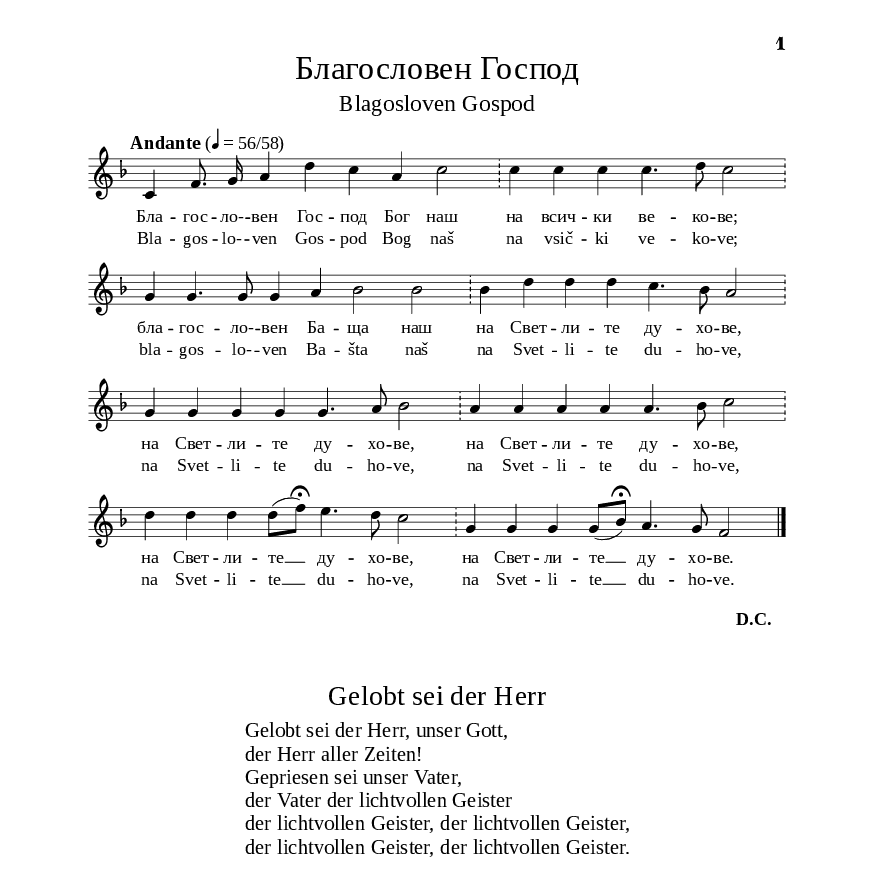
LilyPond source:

\version "2.24.3"

% include paper part and global functions
\include "include/globals.ily"

\bookpart {




  \label #'ref040
  \tocItem \markup "Благословен Господ – Blagosloven Gospod"
  \include "include/bookpart-paper.ily"
  \score {
    \include "include/score-layout.ily"

    \new Voice \absolute {
      \clef treble
      \omit Score.TimeSignature
      \cadenzaOn % allows custom bar lines
      \key f \major
      \tempoFunc "Andante" 4 "56/58"
      \autoBeamOff
      c'4 f'8. g'16 a'4 d'' c'' a' c''2 \bar"!" c''4 c'' c'' c''4. d''8 c''2 \bar"!" \break
      g'4 g'4. g'8 g'4 a' bes'2 bes' \bar"!" bes'4 d'' d'' d'' c''4. bes'8 a'2 \bar"!" \break
      g'4 g' g' g' g'4. a'8 bes'2 \bar"!" a'4 a' a' a' a'4. bes'8 c''2 \bar"!" \break
      d''4 d'' d'' d''8 ([f'']) \fermata e''4. d''8 c''2 \bar"!" g'4 g' g' g'8 ([ bes' ]) \fermata a'4. g'8 f'2 \bar "|."
    }
    \addlyrics {
      Бла -- гос --
      "ло-" -- вен Гос -- под Бог наш на всич -- ки ве
      -- ко -- ве; бла -- гос -- "ло-" -- вен Ба -- ща наш
      на Свет -- ли -- те ду -- хо -- ве, на Свет --
      ли -- те ду -- хо -- ве, на Свет -- ли -- те ду
      -- хо -- ве, на Свет -- ли -- те __ ду -- хо -- ве,
      на Свет -- ли -- те __ ду -- хо -- ве.}


      \addlyrics {
        Bla -- gos --
        "lo-" -- ven Gos -- pod Bog naš na vsič -- ki ve
        -- ko -- ve; bla -- gos -- "lo-" -- ven Ba -- šta naš
        na Svet -- li -- te du -- ho -- ve, na Svet --
        li -- te du -- ho -- ve, na Svet -- li -- te du
        -- ho -- ve, na Svet -- li -- te __ du -- ho -- ve,
        na Svet -- li -- te __ du -- ho -- ve.}

        \header {
          title = \titleFunc "Благословен Господ" "Blagosloven Gospod"
        }

        \midi{}

      } % score

       \markup \empty-one

      \markup \dc-one "D.C."

       \markup \empty-two

      % include foreign translation(s) of the song
      \version "2.24.3"

\markup \fill-line { \fontsize #deTitleFontSize "Gelobt sei der Herr" }
\markup \null
\markup \null
\markup \abs-fontsize #10 {
  \hspace #20
  \override #`(baseline-skip . ,deCoupletBaselineSkip)

  \column {

    \line { " "Gelobt sei der Herr, unser Gott,}

    \line { " "der Herr aller Zeiten!}

    \line { " "Gepriesen sei unser Vater,}

    \line { " "der Vater der lichtvollen Geister}

    \line { " "der lichtvollen Geister, der lichtvollen Geister,  }
    \line { " "der lichtvollen Geister, der lichtvollen Geister.  }

  }
}




    } % bookpart
